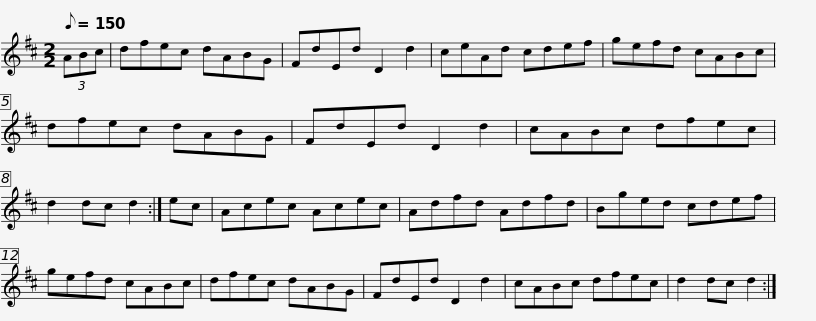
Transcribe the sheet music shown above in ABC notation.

X:1
L:1/8
Q:1/8=150
M:2/2
I:linebreak $
K:D
V:1 treble
V:1
 (3ABc | dfec dABG | FdEd D2 d2 | ceAd cdef | gefd cABc | %5
 dfec dABG |$ FdEd D2 d2 | cABc dfec | d2 dc d2 :| ec | %10
 Acec Acec | Adfd Adfd | Bged cdef |$ gefd cABc | dfec dABG | %15
 FdEd D2 d2 | cABc dfec | d2 dc d2 :| %18
